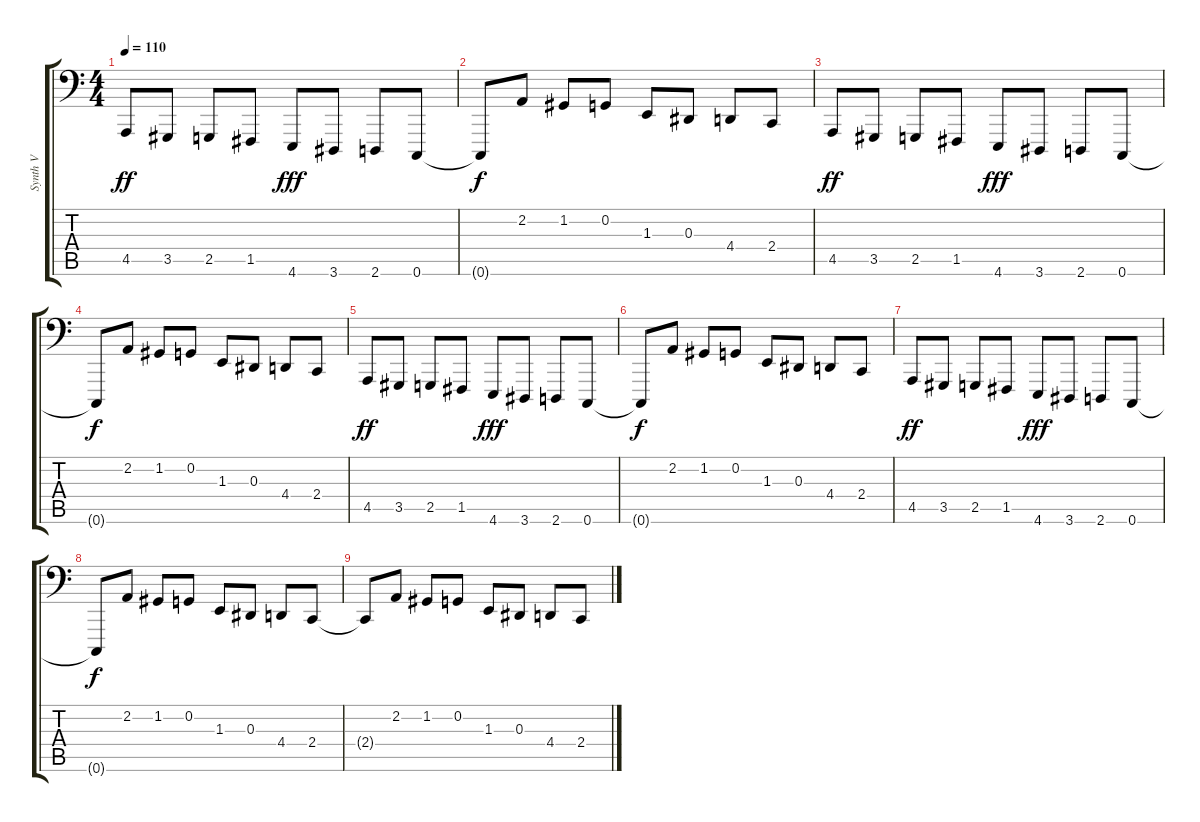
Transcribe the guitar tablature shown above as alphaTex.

\track ("Synth V" "Synth V") {instrument lead8bassandlead}
\staff {score tabs}
\tuning (C3 G2 Eb2 Bb1 F1 C1) {hide}
\ts (4 4)
\tempo 110
\clef f4
\ks c
4.5.8{dy ff} 3.5.8 2.5.8 1.5.8 4.6.8{dy fff} 3.6.8 2.6.8 0.6.8 |
0.6{t}.8{dy f} 2.2.8 1.2.8 0.2.8 1.3.8 0.3.8 4.4.8 2.4.8 |
4.5.8{dy ff} 3.5.8 2.5.8 1.5.8 4.6.8{dy fff} 3.6.8 2.6.8 0.6.8 |
0.6{t}.8{dy f} 2.2.8 1.2.8 0.2.8 1.3.8 0.3.8 4.4.8 2.4.8 |
4.5.8{dy ff} 3.5.8 2.5.8 1.5.8 4.6.8{dy fff} 3.6.8 2.6.8 0.6.8 |
0.6{t}.8{dy f} 2.2.8 1.2.8 0.2.8 1.3.8 0.3.8 4.4.8 2.4.8 |
4.5.8{dy ff} 3.5.8 2.5.8 1.5.8 4.6.8{dy fff} 3.6.8 2.6.8 0.6.8 |
0.6{t}.8{dy f} 2.2.8 1.2.8 0.2.8 1.3.8 0.3.8 4.4.8 2.4.8 |
2.4{t}.8 2.2.8 1.2.8 0.2.8 1.3.8 0.3.8 4.4.8 2.4.8
